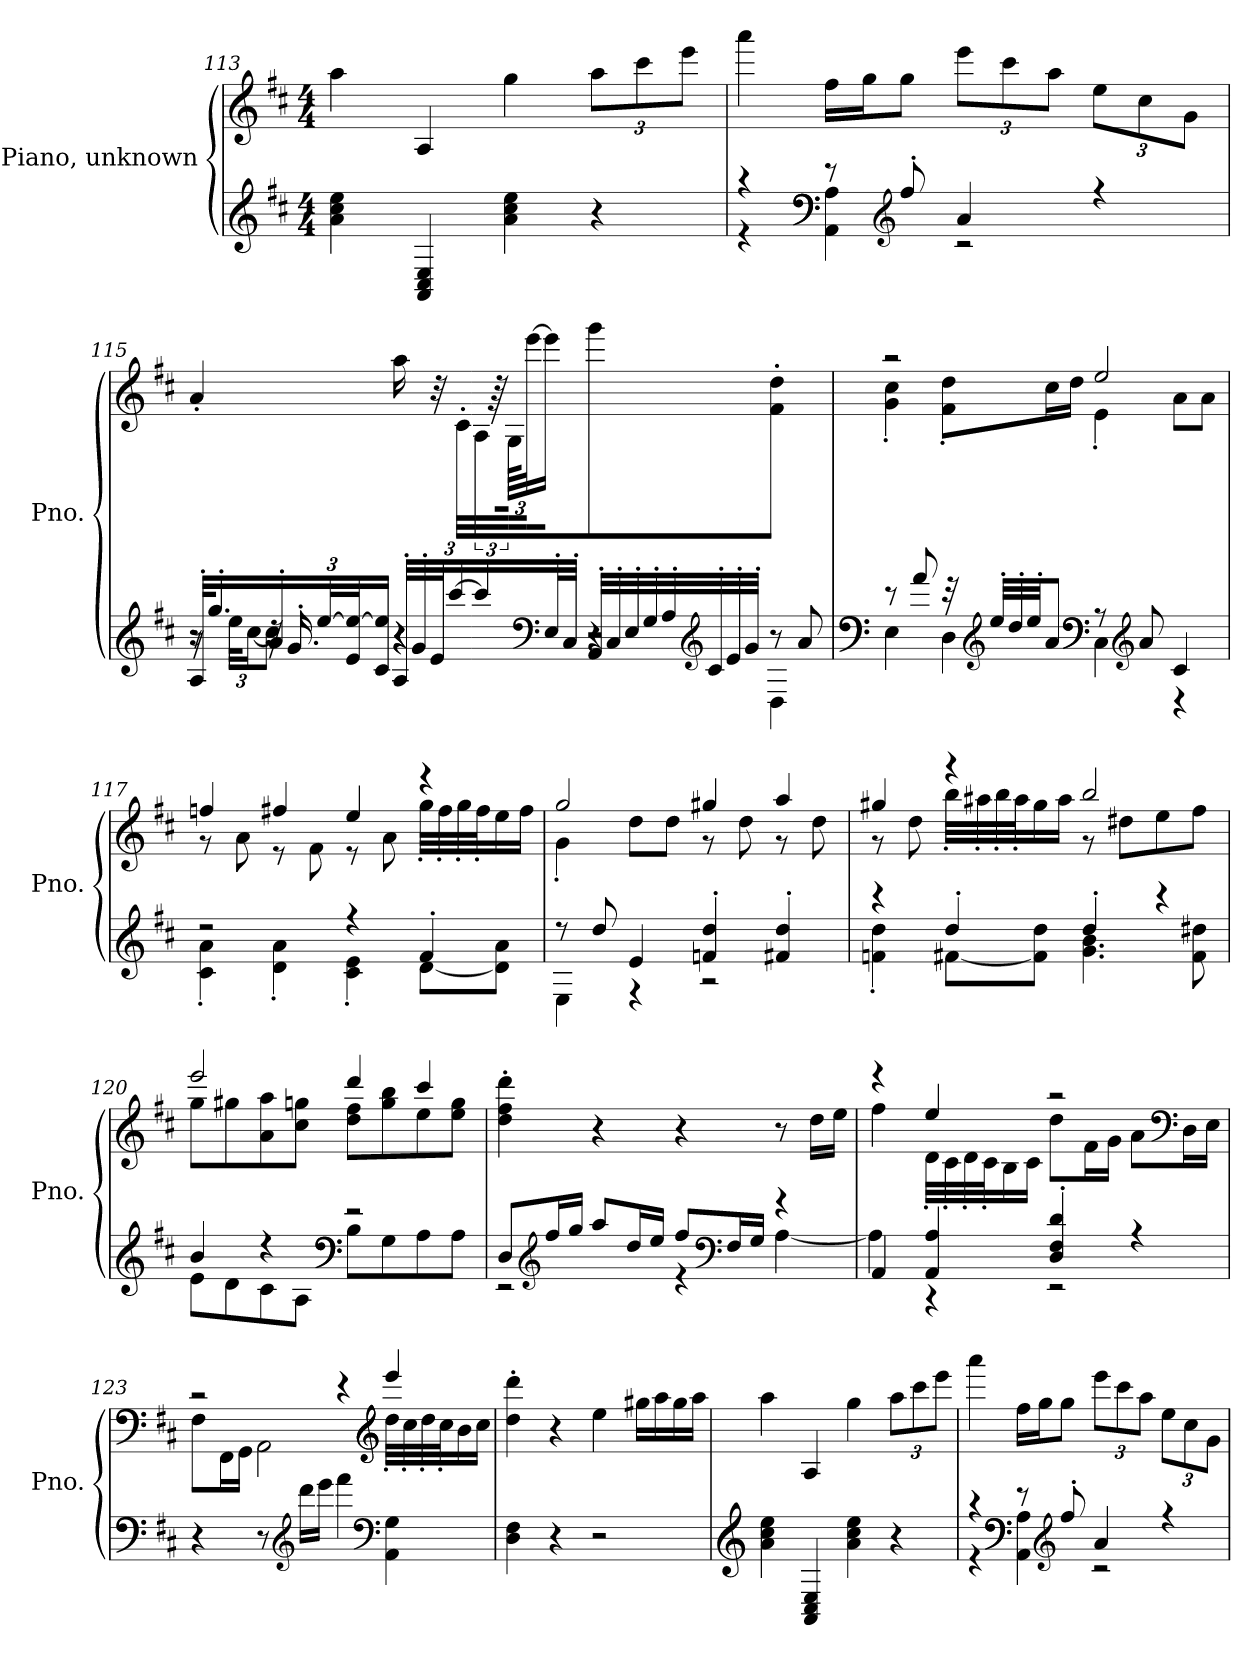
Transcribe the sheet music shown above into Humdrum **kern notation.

**kern	**kern
*part1	*part1
*staff2	*staff1
*I"Piano, unknown	*
*I'Pno.	*
*clefG2	*clefG2
*k[f#c#]	*k[f#c#]
*M4/4	*M4/4
=113	=113
4a\ 4cc#\ 4ee\	4aa\
4AA/ 4C#/ 4E/	4A/
4a\ 4cc#\ 4ee\	4gg\
*	*Xbrackettup
4r	12aa\L
.	12ccc#\
.	12eee\J
=114	=114
*^	*
4r	4r	4aaa\
*clefF4	*	*
8r	4AA\ 4A\	16ff#\LL
.	.	16gg\J
*clefG2	*	*
8ff#'/	.	8gg\J
4a/	2r	12eee\L
.	.	12ccc#\
.	.	12aa\J
4r	.	12ee\L
.	.	12cc#\
.	.	12g\J
!!LO:LB:g=z
=115	=115	=115
*	*^	*
8r	16r	32A'/KLL	4a'/
.	.	16.gg'/	.
*	*Xbrackettup	*	*
.	48ee\KLL	.	.
.	[24cc#\J	.	.
32r	8cc#\J]	24a'/	.
16.g'/	.	.	.
.	.	[48ee/L	.
.	.	48e/ 48ee/_J	.
.	.	24c#/ 24ee/]JJ	.
4r	4r	32A'/LLL	16aa\
.	.	32g'/	.
.	.	48e/J	32r
.	.	[24ccc#/	.
.	.	.	32c#'/LLL
*	*	*	*brackettup
.	.	16ccc#/]	48A/JJJ
.	.	.	96r
.	.	.	96G\KLLL
.	.	.	[48eee\J
*clefF4	*	*	*
.	.	32E'/L	16eee\JJ]
.	.	32C#'/JJJ	.
2r	4r	32AA'/LLL	4ggg\
.	.	32C#'/	.
.	.	32E'/	.
.	.	32G'/	.
.	.	32A'/	.
*clefG2	*	*	*
.	.	32c#'/	.
.	.	32e'/	.
.	.	32g'/JJJ	.
.	4D\	8r	4f#/' 4dd/'
.	.	8a/	.
*v	*v	*v	*
!!LO:PB:g=z
=116	=116
*clefF4	*
*^	*^
8r	4E\	2r	4g\' 4cc#\'
8a/	.	.	.
32r	4D\	.	8f#\' 8dd\'L
*clefG2	*	*	*
32ee'/LLL	.	.	.
32dd'/	.	.	.
32ee'/JJ	.	.	.
8a/J	.	.	16cc#\L
.	.	.	16dd\JJ
*clefF4	*	*	*
8r	4C#\	2ee/	4e'\
*clefG2	*	*	*
8a/	.	.	.
4c#/	4r	.	8a\L
.	.	.	8a\J
=117	=117	=117	=117
2r	4c#\' 4a\'	4ffn/	8r
.	.	.	8a\
.	4d\' 4a\'	4ff#X/	8r
.	.	.	8f#\
4r	4c#\' 4e\'	4ee/	8r
.	.	.	8a\
4f#'/	[8d\L	4r	32gg'\LLL
.	.	.	32ff#'\
.	.	.	32gg'\
.	.	.	32ff#'\J
.	8d\] 8a\J	.	16ee\
.	.	.	16ff#\JJ
=118	=118	=118	=118
8r	4E\	2gg/	4g'\
8dd/	.	.	.
4e/	4r	.	8dd\L
.	.	.	8dd\J
4fn/' 4dd/'	2r	4gg#X/	8r
.	.	.	8dd\
4f#X/' 4dd/'	.	4aa/	8r
.	.	.	8dd\
!!LO:LB:g=z	!!
=119	=119	=119	=119
4r	4fn\' 4dd\'	4gg#X/	8r
.	.	.	8dd\
4dd'/	[8f#X\L	4r	32bb'\LLL
.	.	.	32aa#X'\
.	.	.	32bb'\
.	.	.	32aa#'\J
.	8f#\] 8dd\J	.	16gg#\
.	.	.	16aa#\JJ
4dd'/	4.g\ 4.b\	2bb/	8r
.	.	.	8dd#X\L
4r	.	.	8ee\
.	8f#\ 8dd#X\	.	8ff#\J
=120	=120	=120	=120
4b/	8e\L	2eee/	8gg\L
.	8d\	.	8gg#X\
4r	8c#\	.	8a\ 8aa\
.	8A\J	.	8cc#\ 8ggn\J
*clefF4	*	*	*
2r	8B\L	4ddd/	8dd\ 8ff#\L
.	8G\	.	8gg\ 8bb\
.	8A\	4ccc#/	8ee\
.	8A\J	.	8ee\ 8gg\J
*	*	*v	*v
=121	=121	=121
8D/L	2r	4dd\' 4ff#\' 4ddd\'
*clefG2	*	*
16ff#/L	.	.
16gg/JJ	.	.
8aa/L	.	4r
16dd/L	.	.
16ee/JJ	.	.
8ff#/L	4r	4r
*clefF4	*	*
16F#/L	.	.
16G/JJ	.	.
4r	[4A\	8r
.	.	16dd\LL
.	.	16ee\JJ
!!LO:LB:g=z
=122	=122	=122
*	*	*^
4AA/	4A\]	4r	4ff#\
4AA/ 4A/	4r	4ee/	32d'\LLL
.	.	.	32c#'\
.	.	.	32d'\
.	.	.	32c#'\J
.	.	.	16B\
.	.	.	16c#\JJ
4D/' 4F#/' 4d/'	2r	2r	8dd\L
.	.	.	16f#\L
.	.	.	16g\JJ
4r	.	.	8a\L
*	*	*clefF4	*
.	.	.	16D\L
.	.	.	16E\JJ
*v	*v	*	*
=123	=123	=123
4r	2r	8F#\L
.	.	16FF#\L
.	.	16GG\JJ
8r	.	2AA\
*clefG2	*	*
16ddd\LL	.	.
16eee\JJ	.	.
4fff#\	4r	.
*clefF4	*clefG2	*
4AA\ 4G\	4eee/	32dd'\LLL
.	.	32cc#'\
.	.	32dd'\
.	.	32cc#'\J
.	.	16b\
.	.	16cc#\JJ
*	*v	*v
=124	=124
4D\ 4F#\	4dd\' 4ddd\'
4r	4r
2r	4ee\
.	16gg#X\LL
.	16aa\
.	16gg#\
.	16aa\JJ
!!LO:LB:g=z
=125	=125
*clefG2	*
4a\ 4cc#\ 4ee\	4aa\
4AA/ 4C#/ 4E/	4A/
4a\ 4cc#\ 4ee\	4gg\
*	*Xbrackettup
4r	12aa\L
.	12ccc#\
.	12eee\J
=126	=126
*^	*
4r	4r	4aaa\
*clefF4	*	*
8r	4AA\ 4A\	16ff#\LL
.	.	16gg\J
*clefG2	*	*
8ff#'/	.	8gg\J
4a/	2r	12eee\L
.	.	12ccc#\
.	.	12aa\J
4r	.	12ee\L
.	.	12cc#\
.	.	12g\J
*v	*v	*
=	=
*-	*-
